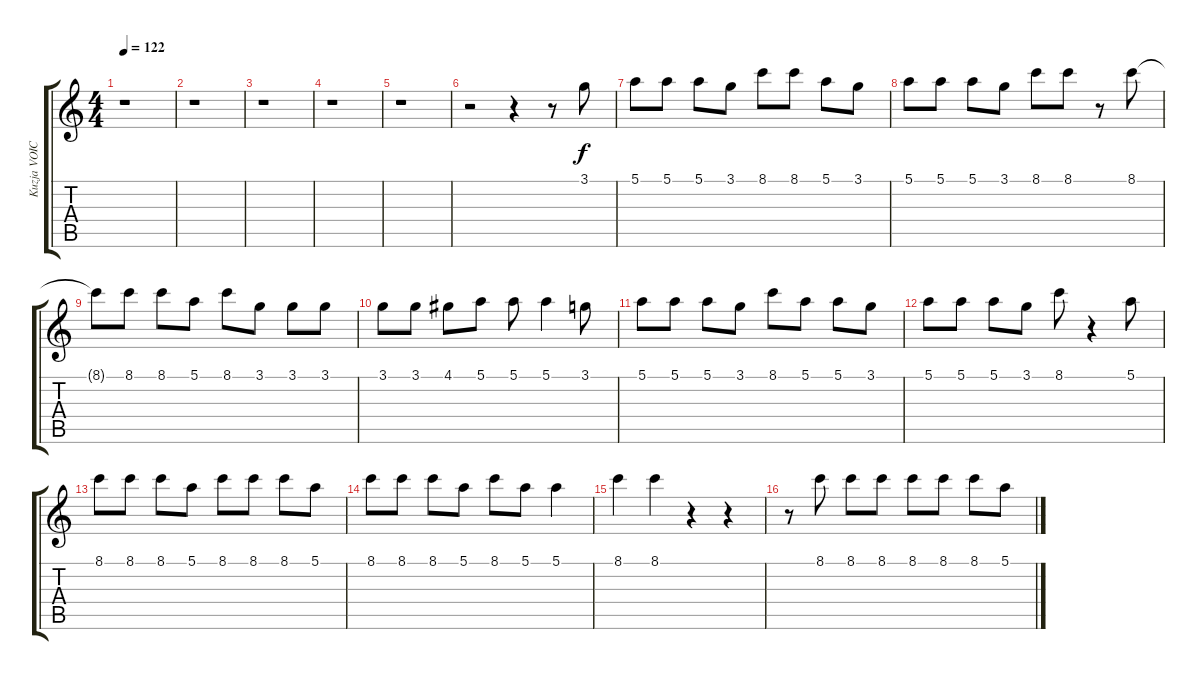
\track ("Kuzja VOICE" "Kuzja VOIC") {instrument acousticguitarsteel}
\staff {score tabs}
\tuning (E4 B3 G3 D3 A2 E2) {hide}
\ts (4 4)
\tempo 122
\clef g2
\ks c
r.1{dy f} |
r.1 |
r.1 |
r.1 |
r.1 |
r.2 r.4 r.8 3.1.8 |
5.1.8 5.1.8 5.1.8 3.1.8 8.1.8 8.1.8 5.1.8 3.1.8 |
5.1.8 5.1.8 5.1.8 3.1.8 8.1.8 8.1.8 r.8 8.1.8 |
8.1{t}.8 8.1.8 8.1.8 5.1.8 8.1.8 3.1.8 3.1.8 3.1.8 |
3.1.8 3.1.8 4.1.8 5.1.8 5.1.8 5.1.4 3.1.8 |
5.1.8 5.1.8 5.1.8 3.1.8 8.1.8 5.1.8 5.1.8 3.1.8 |
5.1.8 5.1.8 5.1.8 3.1.8 8.1.8 r.4 5.1.8 |
8.1.8 8.1.8 8.1.8 5.1.8 8.1.8 8.1.8 8.1.8 5.1.8 |
8.1.8 8.1.8 8.1.8 5.1.8 8.1.8 5.1.8 5.1.4 |
8.1.4 8.1.4 r.4 r.4 |
r.8 8.1.8 8.1.8 8.1.8 8.1.8 8.1.8 8.1.8 5.1.8
